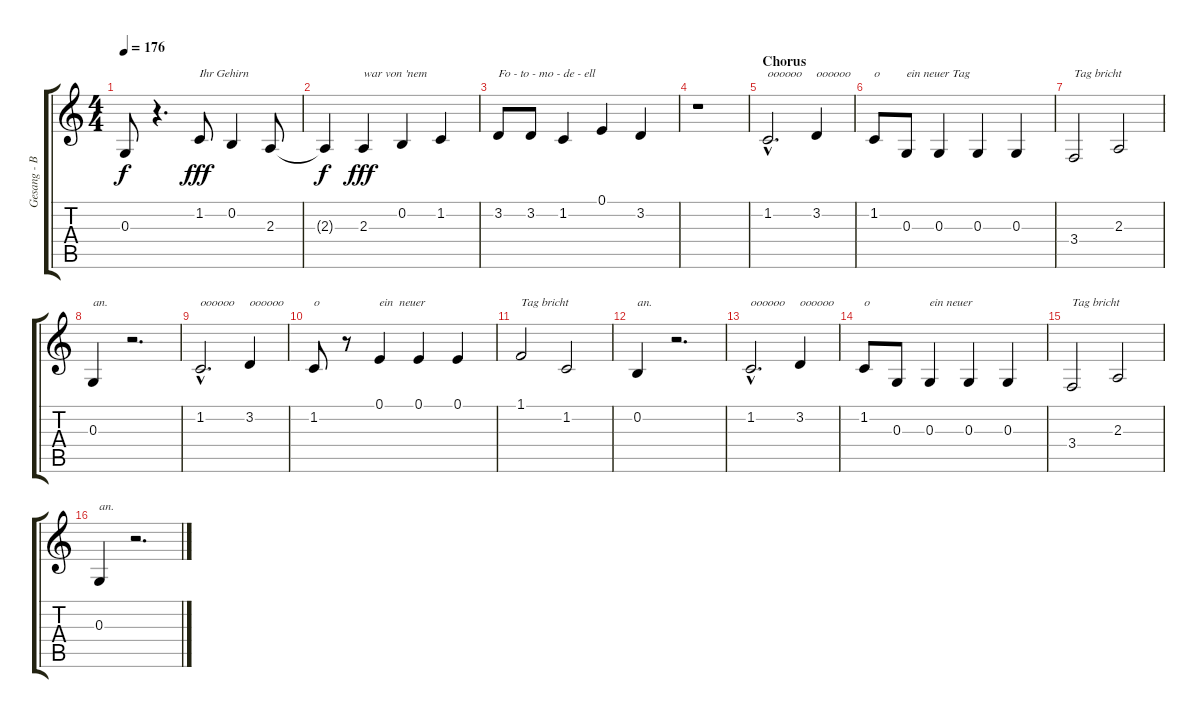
\track ("Gesang - Bela B." "Gesang - B") {instrument lead8bassandlead}
\staff {score tabs}
\tuning (E4 B3 G3 D3 A2 E2) {hide}
\ts (4 4)
\tempo 176
\clef g2
\ks c
0.3{t}.8{dy f} r.4{d} 1.2.8{txt "Ihr Gehirn" dy fff} 0.2.4 2.3.8 |
2.3{t}.4{dy f} 2.3.4{txt "war von 'nem" dy fff} 0.2.4 1.2.4 |
3.2.8{txt "Fo - to - mo - de - ell"} 3.2.8 1.2.4 0.1.4 3.2.4 |
r.1 |
\section ("" "Chorus")
1.2{hac}.2{d txt "oooooo"} 3.2.4{txt "oooooo"} |
1.2.8{txt "o"} 0.3.8{txt "ein neuer Tag"} 0.3.4 0.3.4 0.3.4 |
3.4.2{txt "Tag bricht"} 2.3.2 |
0.3.4{txt "an."} r.2{d} |
1.2{hac}.2{d txt "oooooo"} 3.2.4{txt "oooooo"} |
1.2.8{txt "o"} r.8 0.1.4{txt "ein  neuer"} 0.1.4 0.1.4 |
1.1.2{txt "Tag bricht"} 1.2.2 |
0.2.4{txt "an."} r.2{d} |
1.2{hac}.2{d txt "oooooo"} 3.2.4{txt "oooooo"} |
1.2.8{txt "o"} 0.3.8 0.3.4{txt "ein neuer"} 0.3.4 0.3.4 |
3.4.2{txt "Tag bricht"} 2.3.2 |
0.3.4{txt "an."} r.2{d}
